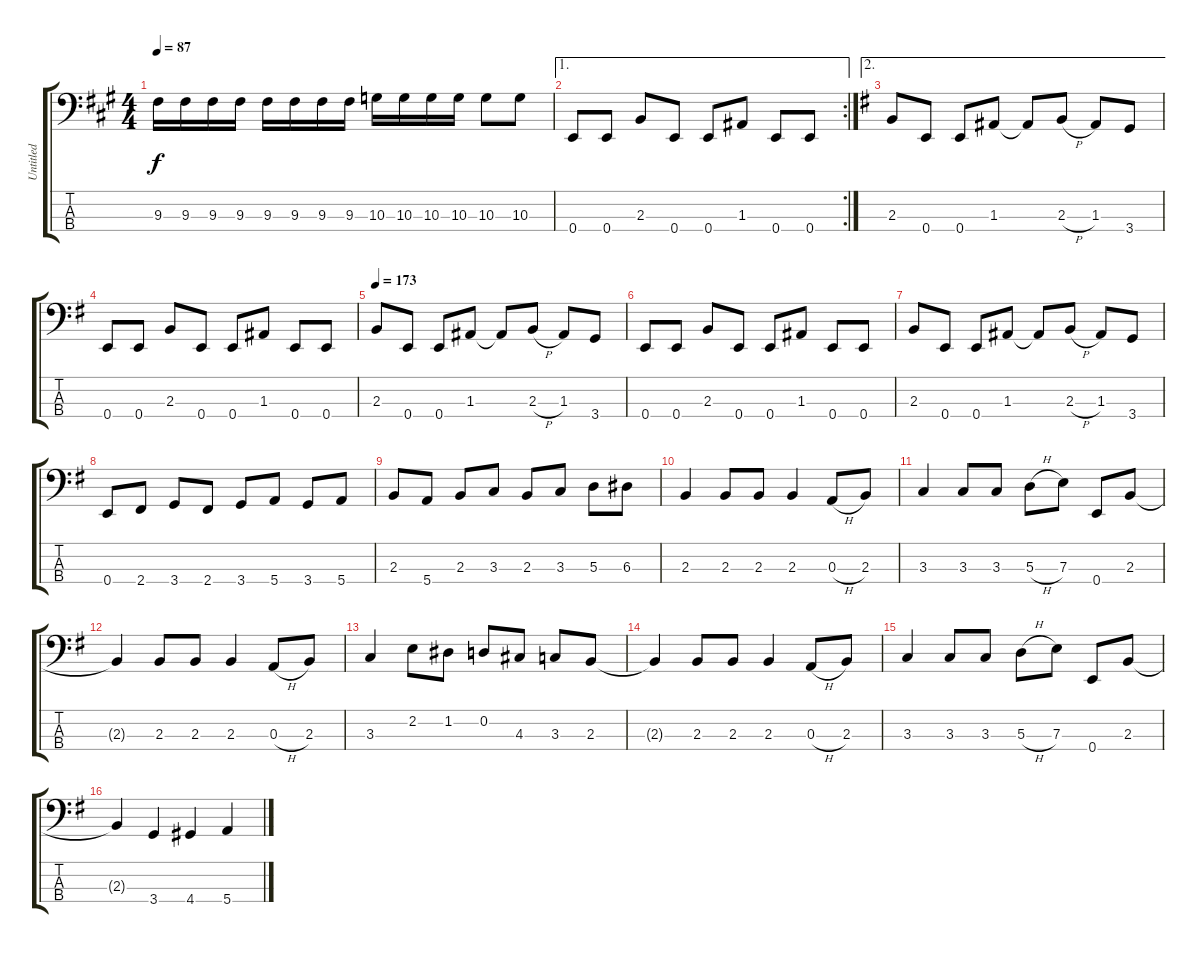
\track ("Untitled" "Untitled") {instrument electricbassfinger}
\staff {score tabs}
\tuning (G2 D2 A1 E1) {hide}
\ts (4 4)
\tempo 87
\clef f4
\ks a
9.3.16{dy f} 9.3.16 9.3.16 9.3.16 9.3.16 9.3.16 9.3.16 9.3.16 10.3.16 10.3.16 10.3.16 10.3.16 10.3.8 10.3.8 |
\ae 1
\rc 2
0.4.8 0.4.8 2.3.8 0.4.8 0.4.8 1.3.8 0.4.8 0.4.8 |
\ae 2
\ks g
2.3.8 0.4.8 0.4.8 1.3.8 1.3{t}.8 2.3{h}.8 1.3.8 3.4.8 |
0.4.8 0.4.8 2.3.8 0.4.8 0.4.8 1.3.8 0.4.8 0.4.8 |
\tempo 173
2.3.8 0.4.8 0.4.8 1.3.8 1.3{t}.8 2.3{h}.8 1.3.8 3.4.8 |
0.4.8 0.4.8 2.3.8 0.4.8 0.4.8 1.3.8 0.4.8 0.4.8 |
2.3.8 0.4.8 0.4.8 1.3.8 1.3{t}.8 2.3{h}.8 1.3.8 3.4.8 |
0.4.8 2.4.8 3.4.8 2.4.8 3.4.8 5.4.8 3.4.8 5.4.8 |
2.3.8 5.4.8 2.3.8 3.3.8 2.3.8 3.3.8 5.3.8 6.3.8 |
2.3.4 2.3.8 2.3.8 2.3.4 0.3{h}.8 2.3.8 |
3.3.4 3.3.8 3.3.8 5.3{h}.8 7.3.8 0.4.8 2.3.8 |
2.3{t}.4 2.3.8 2.3.8 2.3.4 0.3{h}.8 2.3.8 |
3.3.4 2.2.8 1.2.8 0.2.8 4.3.8 3.3.8 2.3.8 |
2.3{t}.4 2.3.8 2.3.8 2.3.4 0.3{h}.8 2.3.8 |
3.3.4 3.3.8 3.3.8 5.3{h}.8 7.3.8 0.4.8 2.3.8 |
2.3{t}.4 3.4.4 4.4.4 5.4.4
